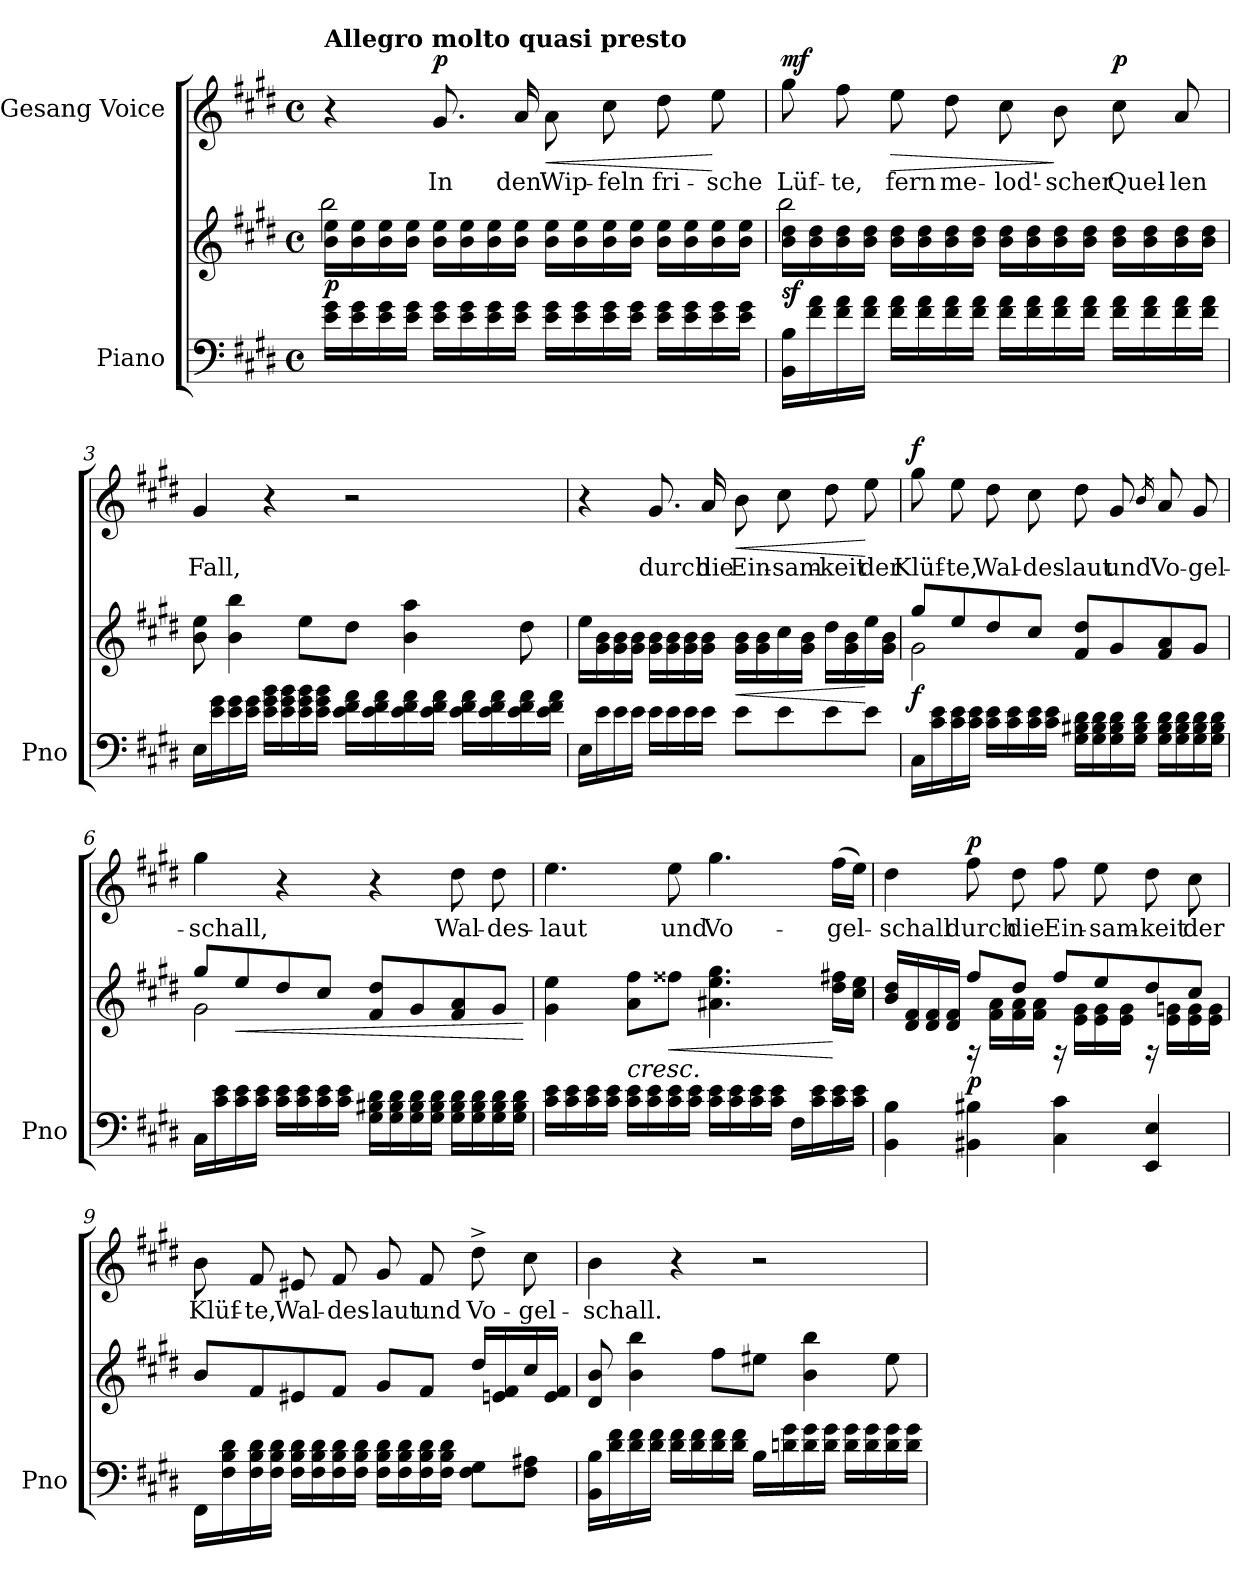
**kern	**kern	**dynam	**kern	**text	**dynam
*part2	*part2	*part2	*part1	*part1	*part1
*staff3	*staff2	*staff2/3	*staff1	*staff1	*staff1
*I"Piano	*	*	*I"Gesang Voice	*	*
*I'Pno	*	*	*	*	*
*clefF4	*clefG2	*	*clefG2	*	*
*k[f#c#g#d#]	*k[f#c#g#d#]	*	*k[f#c#g#d#]	*	*
*M4/4	*M4/4	*	*M4/4	*	*
*met(c)	*met(c)	*	*met(c)	*	*
=1	=1	=1	=1	=1	=1
*	*^	*	*	*	*
!	!	!	!	!LO:TX:a:B:t=Allegro molto quasi presto	!	!
!	!	!	!LO:DY:b	!	!	!
16e\ 16g#\LL	16b\ 16ee\LL	2bb\	p	4r	.	.
16e\ 16g#\	16b\ 16ee\	.	.	.	.	.
16e\ 16g#\	16b\ 16ee\	.	.	.	.	.
16e\ 16g#\JJ	16b\ 16ee\JJ	.	.	.	.	.
!	!	!	!	!	!LO:LY:b	!LO:DY:a
16e\ 16g#\LL	16b\ 16ee\LL	.	.	8.g#/	In	p
16e\ 16g#\	16b\ 16ee\	.	.	.	.	.
16e\ 16g#\	16b\ 16ee\	.	.	.	.	.
!	!	!	!	!	!LO:LY:b	!
16e\ 16g#\JJ	16b\ 16ee\JJ	.	.	16a/	den	.
!	!	!	!	!	!LO:LY:b	!LO:HP:b
16e\ 16g#\LL	16b\ 16ee\LL	2ryy	.	8a\	Wip-	<
16e\ 16g#\	16b\ 16ee\	.	.	.	.	.
!	!	!	!	!	!LO:LY:b	!
16e\ 16g#\	16b\ 16ee\	.	.	8cc#\	-feln	.
16e\ 16g#\JJ	16b\ 16ee\JJ	.	.	.	.	.
!	!	!	!	!	!LO:LY:b	!
16e\ 16g#\LL	16b\ 16ee\LL	.	.	8dd#\	fri-	.
16e\ 16g#\	16b\ 16ee\	.	.	.	.	.
!	!	!	!	!	!LO:LY:b	!
16e\ 16g#\	16b\ 16ee\	.	.	8ee\	-sche	[
16e\ 16g#\JJ	16b\ 16ee\JJ	.	.	.	.	.
=2	=2	=2	=2	=2	=2	=2
!	!	!	!LO:DY:b	!	!LO:LY:b	!LO:DY:a
16BB\ 16B\LL	16b\ 16dd#\LL	2bb\	sf	8gg#\	Lüf-	mf
16f#\ 16a\	16b\ 16dd#\	.	.	.	.	.
!	!	!	!	!	!LO:LY:b	!
16f#\ 16a\	16b\ 16dd#\	.	.	8ff#\	-te,	.
16f#\ 16a\JJ	16b\ 16dd#\JJ	.	.	.	.	.
!	!	!	!	!	!LO:LY:b	!LO:HP:b
16f#\ 16a\LL	16b\ 16dd#\LL	.	.	8ee\	fern	>
16f#\ 16a\	16b\ 16dd#\	.	.	.	.	.
!	!	!	!	!	!LO:LY:b	!
16f#\ 16a\	16b\ 16dd#\	.	.	8dd#\	me-	.
16f#\ 16a\JJ	16b\ 16dd#\JJ	.	.	.	.	.
!	!	!	!	!	!LO:LY:b	!
16f#\ 16a\LL	16b\ 16dd#\LL	2ryy	.	8cc#\	-lod'-	.
16f#\ 16a\	16b\ 16dd#\	.	.	.	.	.
!	!	!	!	!	!LO:LY:b	!
16f#\ 16a\	16b\ 16dd#\	.	.	8b\	-scher	]
16f#\ 16a\JJ	16b\ 16dd#\JJ	.	.	.	.	.
!	!	!	!	!	!LO:LY:b	!LO:DY:a
16f#\ 16a\LL	16b\ 16dd#\LL	.	.	8cc#\	Quel-	p
16f#\ 16a\	16b\ 16dd#\	.	.	.	.	.
!	!	!	!	!	!LO:LY:b	!
16f#\ 16a\	16b\ 16dd#\	.	.	8a/	-len	.
16f#\ 16a\JJ	16b\ 16dd#\JJ	.	.	.	.	.
*	*v	*v	*	*	*	*
!!LO:LB:g=z
=3	=3	=3	=3	=3	=3
!	!	!	!	!LO:LY:b	!
16E\LL	8b\ 8ee\	.	4g#/	Fall,	.
16e\ 16g#\	.	.	.	.	.
16e\ 16g#\	4b\ 4bb\	.	.	.	.
16e\ 16g#\JJ	.	.	.	.	.
16e\ 16g#\ 16b\LL	.	.	4r	.	.
16e\ 16g#\ 16b\	.	.	.	.	.
16e\ 16g#\ 16b\	8ee\L	.	.	.	.
16e\ 16g#\ 16b\JJ	.	.	.	.	.
16e\ 16f#\ 16a\LL	8dd#\J	.	2r	.	.
16e\ 16f#\ 16a\	.	.	.	.	.
16e\ 16f#\ 16a\	4b\ 4aa\	.	.	.	.
16e\ 16f#\ 16a\JJ	.	.	.	.	.
16e\ 16f#\ 16a\LL	.	.	.	.	.
16e\ 16f#\ 16a\	.	.	.	.	.
16e\ 16f#\ 16a\	8dd#\	.	.	.	.
16e\ 16f#\ 16a\JJ	.	.	.	.	.
=4	=4	=4	=4	=4	=4
16E\LL	16ee\LL	.	4r	.	.
16e\	16g#\ 16b\	.	.	.	.
16e\	16g#\ 16b\	.	.	.	.
16e\JJ	16g#\ 16b\JJ	.	.	.	.
!	!	!	!	!LO:LY:b	!
16e\LL	16g#\ 16b\LL	.	8.g#/	durch	.
16e\	16g#\ 16b\	.	.	.	.
16e\	16g#\ 16b\	.	.	.	.
!	!	!	!	!LO:LY:b	!
16e\JJ	16g#\ 16b\JJ	.	16a/	die	.
!	!	!LO:HP:b	!	!LO:LY:b	!LO:HP:b
8e\L	16g#\ 16b\LL	<	8b\	Ein-	<
.	16g#\ 16b\	.	.	.	.
!	!	!	!	!LO:LY:b	!
8e\	16cc#\	.	8cc#\	-sam-	.
.	16g#\ 16b\JJ	.	.	.	.
!	!	!	!	!LO:LY:b	!
8e\	16dd#\LL	.	8dd#\	-keit	.
.	16g#\ 16b\	.	.	.	.
!	!	!	!	!LO:LY:b	!
8e\J	16ee\	[	8ee\	der	[
.	16g#\ 16b\JJ	.	.	.	.
!!LO:LB:g=z
=5	=5	=5	=5	=5	=5
*	*^	*	*	*	*
!	!	!	!LO:DY:b	!	!LO:LY:b	!LO:DY:a
16C#\LL	8gg#/L	2g#\	f	8gg#\	Klüf-	f
16c#\ 16e\	.	.	.	.	.	.
!	!	!	!	!	!LO:LY:b	!
16c#\ 16e\	8ee/	.	.	8ee\	-te,	.
16c#\ 16e\JJ	.	.	.	.	.	.
!	!	!	!	!	!LO:LY:b	!
16c#\ 16e\LL	8dd#/	.	.	8dd#\	Wal-	.
16c#\ 16e\	.	.	.	.	.	.
!	!	!	!	!	!LO:LY:b	!
16c#\ 16e\	8cc#/J	.	.	8cc#\	-des-	.
16c#\ 16e\JJ	.	.	.	.	.	.
!	!	!	!	!	!LO:LY:b	!
16G#\ 16B#X\ 16d#\LL	8f#/ 8dd#/L	2ryy	.	8dd#\	-laut	.
16G#\ 16B#\ 16d#\	.	.	.	.	.	.
!	!	!	!	!	!LO:LY:b	!
16G#\ 16B#\ 16d#\	8g#/	.	.	8g#/	und	.
16G#\ 16B#\ 16d#\JJ	.	.	.	.	.	.
.	.	.	.	16qb/	.	.
!	!	!	!	!	!LO:LY:b	!
16G#\ 16B#\ 16d#\LL	8f#/ 8a/	.	.	8a/	Vo-	.
16G#\ 16B#\ 16d#\	.	.	.	.	.	.
!	!	!	!	!	!LO:LY:b	!
16G#\ 16B#\ 16d#\	8g#/J	.	.	8g#/	-gel-	.
16G#\ 16B#\ 16d#\JJ	.	.	.	.	.	.
=6	=6	=6	=6	=6	=6	=6
!	!	!	!	!	!LO:LY:b	!
16C#\LL	8gg#/L	2g#\	.	4gg#\	-schall,	.
16c#\ 16e\	.	.	.	.	.	.
!	!	!	!LO:HP:b	!	!	!
16c#\ 16e\	8ee/	.	<	.	.	.
16c#\ 16e\JJ	.	.	.	.	.	.
16c#\ 16e\LL	8dd#/	.	.	4r	.	.
16c#\ 16e\	.	.	.	.	.	.
16c#\ 16e\	8cc#/J	.	.	.	.	.
16c#\ 16e\JJ	.	.	.	.	.	.
16G#\ 16B#X\ 16d#\LL	8f#/ 8dd#/L	2ryy	.	4r	.	.
16G#\ 16B#\ 16d#\	.	.	.	.	.	.
16G#\ 16B#\ 16d#\	8g#/	.	.	.	.	.
16G#\ 16B#\ 16d#\JJ	.	.	.	.	.	.
!	!	!	!	!	!LO:LY:b	!
16G#\ 16B#\ 16d#\LL	8f#/ 8a/	.	.	8dd#\	Wal-	.
16G#\ 16B#\ 16d#\	.	.	.	.	.	.
!	!	!	!	!	!LO:LY:b	!
16G#\ 16B#\ 16d#\	8g#/J	.	.	8dd#\	-des-	.
16G#\ 16B#\ 16d#\JJ	.	.	.	.	.	.
*	*v	*v	*	*	*	*
.	.	[	.	.	.
=7	=7	=7	=7	=7	=7
!	!	!	!	!LO:LY:b	!
16c#\ 16e\LL	4g#\ 4ee\	.	4.ee\	-laut	.
16c#\ 16e\	.	.	.	.	.
16c#\ 16e\	.	.	.	.	.
16c#\ 16e\JJ	.	.	.	.	.
!	!	!LO:HP:b	!	!	!
16c#\ 16e\LL	8a\ 8ff#\L	<	.	.	.
16c#\ 16e\	.	.	.	.	.
!	!	!LO:HP:b	!	!LO:LY:b	!
16c#\ 16e\	8ff##X\J	<	8ee\	und	.
16c#\ 16e\JJ	.	.	.	.	.
!	!	!	!	!LO:LY:b	!
16c#\ 16e\LL	4.a#X\ 4.ee\ 4.gg#\	.	4.gg#\	Vo-	.
16c#\ 16e\	.	.	.	.	.
16c#\ 16e\	.	.	.	.	.
16c#\ 16e\JJ	.	.	.	.	.
16F#\LL	.	.	.	.	.
16c#\ 16e\	.	.	.	.	.
!	!	!	!	!LO:LY:b	!
16c#\ 16e\	16dd#\ 16ff#X\LL	[ [	(16ff#\LL	-gel-	.
16c#\ 16e\JJ	16cc#\ 16ee\JJ	.	16ee\JJ)	.	.
!!LO:LB:g=z
=8	=8	=8	=8	=8	=8
*	*^	*	*	*	*
!	!	!	!	!	!LO:LY:b	!
4BB\ 4B\	16b/ 16dd#/LL	4rgyy	.	4dd#\	-schall	.
.	16d#/ 16f#/	.	.	.	.	.
.	16d#/ 16f#/	.	.	.	.	.
.	16d#/ 16f#/JJ	.	.	.	.	.
!	!	!	!LO:DY:b	!	!LO:LY:b	!LO:DY:a
4BB#X\ 4B#X\	16rF	8ff#/L	p	8ff#\	durch	p
.	16f#\ 16a\LL	.	.	.	.	.
!	!	!	!	!	!LO:LY:b	!
.	16f#\ 16a\	8dd#/J	.	8dd#\	die	.
.	16f#\ 16a\JJ	.	.	.	.	.
!	!	!	!	!	!LO:LY:b	!
4C#\ 4c#\	16rF	8ff#/L	.	8ff#\	Ein-	.
.	16e\ 16g#\LL	.	.	.	.	.
!	!	!	!	!	!LO:LY:b	!
.	16e\ 16g#\	8ee/	.	8ee\	-sam-	.
.	16e\ 16g#\JJ	.	.	.	.	.
!	!	!	!	!	!LO:LY:b	!
4EE/ 4E/	16rF	8dd#/	.	8dd#\	-keit	.
.	16e\ 16gn\LL	.	.	.	.	.
!	!	!	!	!	!LO:LY:b	!
.	16e\ 16g\	8cc#/J	.	8cc#\	der	.
.	16e\ 16g\JJ	.	.	.	.	.
*	*v	*v	*	*	*	*
=9	=9	=9	=9	=9	=9
!	!	!	!	!LO:LY:b	!
16FF#\LL	8b/L	.	8b\	Klüf-	.
16F#\ 16B\ 16d#\	.	.	.	.	.
!	!	!	!	!LO:LY:b	!
16F#\ 16B\ 16d#\	8f#/	.	8f#/	-te,	.
16F#\ 16B\ 16d#\JJ	.	.	.	.	.
!	!	!	!	!LO:LY:b	!
16F#\ 16B\ 16d#\LL	8e#X/	.	8e#X/	Wal-	.
16F#\ 16B\ 16d#\	.	.	.	.	.
!	!	!	!	!LO:LY:b	!
16F#\ 16B\ 16d#\	8f#/J	.	8f#/	-des-	.
16F#\ 16B\ 16d#\JJ	.	.	.	.	.
!	!	!	!	!LO:LY:b	!
16F#\ 16B\ 16d#\LL	8g#/L	.	8g#/	-laut	.
16F#\ 16B\ 16d#\	.	.	.	.	.
!	!	!	!	!LO:LY:b	!
16F#\ 16B\ 16d#\	8f#/J	.	8f#/	und	.
16F#\ 16B\ 16d#\JJ	.	.	.	.	.
!	!	!	!	!LO:LY:b	!
8F#\ 8G#\L	16dd#/LL	.	8dd#^\	Vo-	.
.	16en/ 16f#/	.	.	.	.
!	!	!	!	!LO:LY:b	!
8F#\ 8A#X\J	16cc#/	.	8cc#\	-gel-	.
.	16e/ 16f#/JJ	.	.	.	.
!!LO:PB:g=z
=10	=10	=10	=10	=10	=10
!	!	!	!	!LO:LY:b	!
16BB\ 16B\LL	8d#/ 8b/	.	4b\	-schall.	.
16d#\ 16f#\	.	.	.	.	.
16d#\ 16f#\	4b\ 4bb\	.	.	.	.
16d#\ 16f#\JJ	.	.	.	.	.
16d#\ 16f#\LL	.	.	4r	.	.
16d#\ 16f#\	.	.	.	.	.
16d#\ 16f#\	8ff#\L	.	.	.	.
16d#\ 16f#\JJ	.	.	.	.	.
16B\LL	8ee#X\J	.	2r	.	.
16dn\ 16g#\	.	.	.	.	.
16d\ 16g#\	4b\ 4bb\	.	.	.	.
16d\ 16g#\JJ	.	.	.	.	.
16d\ 16g#\LL	.	.	.	.	.
16d\ 16g#\	.	.	.	.	.
16d\ 16g#\	8ee#\	.	.	.	.
16d\ 16g#\JJ	.	.	.	.	.
=	=	=	=	=	=
*-	*-	*-	*-	*-	*-
